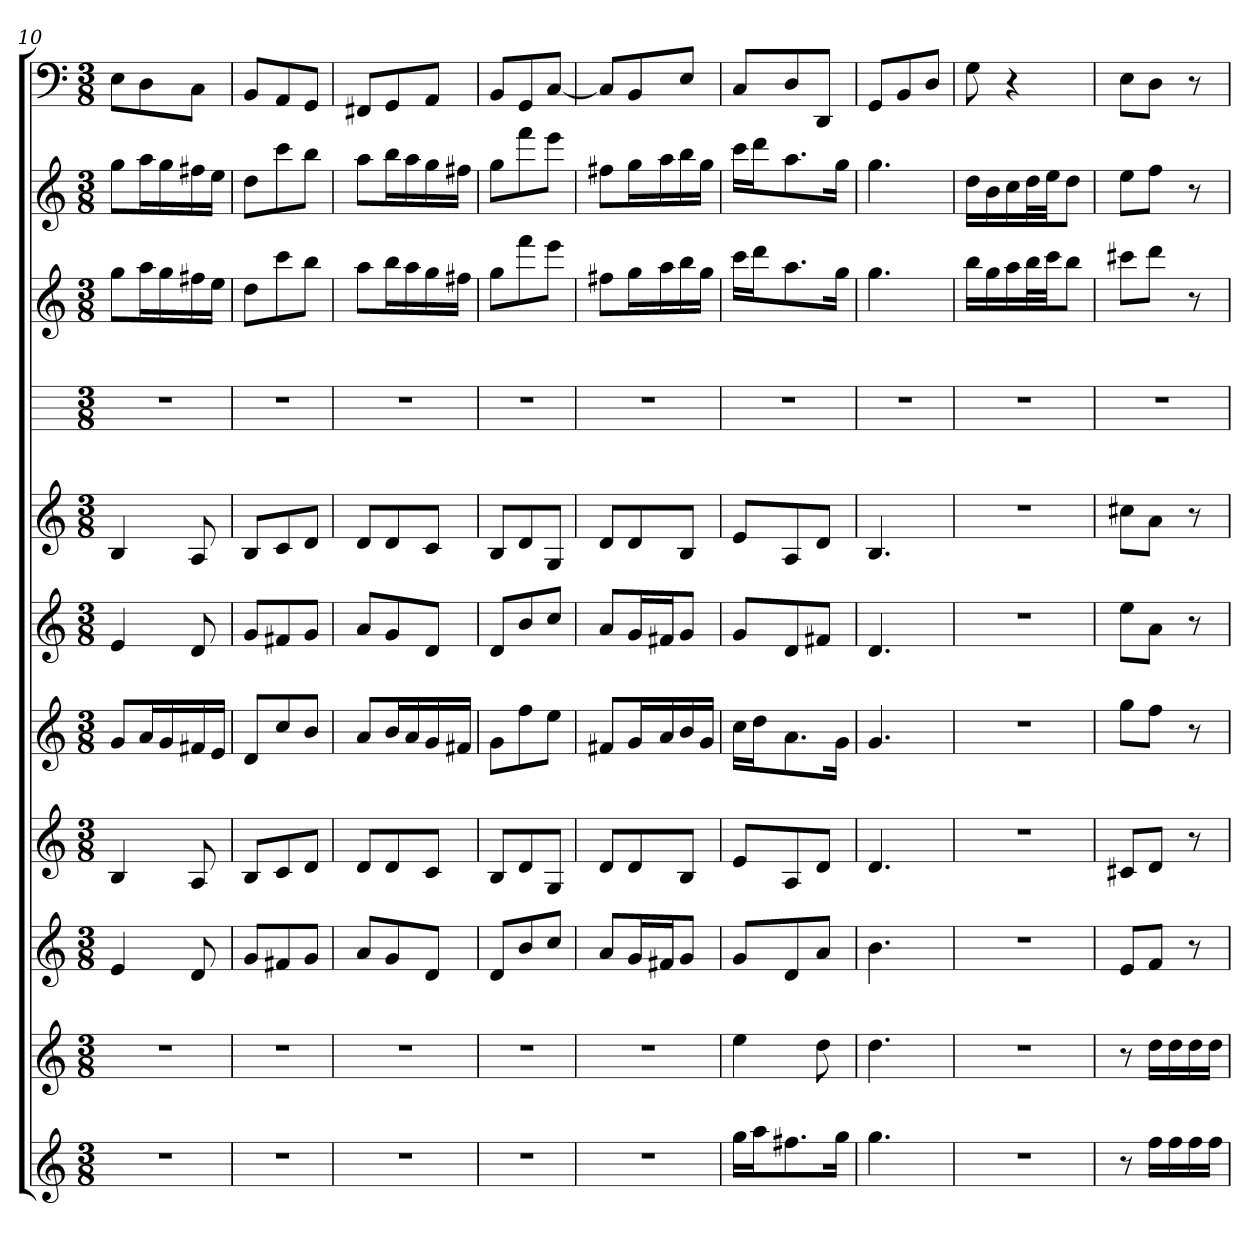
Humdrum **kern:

**kern	**kern	**kern	**kern	**kern	**kern	**kern	**kern	**kern	**kern	**kern
*part11	*part10	*part9	*part8	*part7	*part6	*part5	*part4	*part3	*part2	*part1
*staff11	*staff10	*staff9	*staff8	*staff7	*staff6	*staff5	*staff4	*staff3	*staff2	*staff1
*k[]	*k[]	*k[]	*k[]	*k[]	*k[]	*k[]	*k[]	*k[]	*k[]	*k[]
*C:	*C:	*C:	*C:	*C:	*C:	*C:	*C:	*C:	*C:	*C:
*M3/8	*M3/8	*M3/8	*M3/8	*M3/8	*M3/8	*M3/8	*M3/8	*M3/8	*M3/8	*M3/8
=10	=10	=10	=10	=10	=10	=10	=10	=10	=10	=10
4.r	4.r	4e	4B	8gL	4e	4B	4.r	8ggL	8ggL	8EL
.	.	.	.	16aL	.	.	.	16aaL	16aaL	8D
.	.	.	.	16g	.	.	.	16gg	16gg	.
.	.	8d	8A	16f#X	8d	8A	.	16ff#X	16ff#X	8CJ
.	.	.	.	16eJJ	.	.	.	16eeJJ	16eeJJ	.
=11	=11	=11	=11	=11	=11	=11	=11	=11	=11	=11
4.r	4.r	8gL	8BL	8dL	8gL	8BL	4.r	8ddL	8ddL	8BBL
.	.	8f#X	8c	8cc	8f#X	8c	.	8ccc	8ccc	8AA
.	.	8gJ	8dJ	8bJ	8gJ	8dJ	.	8bbJ	8bbJ	8GGJ
=12	=12	=12	=12	=12	=12	=12	=12	=12	=12	=12
4.r	4.r	8aL	8dL	8aL	8aL	8dL	4.r	8aaL	8aaL	8FF#XL
.	.	8g	8d	16bL	8g	8d	.	16bbL	16bbL	8GG
.	.	.	.	16a	.	.	.	16aa	16aa	.
.	.	8dJ	8cJ	16g	8dJ	8cJ	.	16gg	16gg	8AAJ
.	.	.	.	16f#XJJ	.	.	.	16ff#XJJ	16ff#XJJ	.
=13	=13	=13	=13	=13	=13	=13	=13	=13	=13	=13
4.r	4.r	8dL	8BL	8gL	8dL	8BL	4.r	8ggL	8ggL	8BBL
.	.	8b	8d	8ff	8b	8d	.	8fff	8fff	8GG
.	.	8ccJ	8GJ	8eeJ	8ccJ	8GJ	.	8eeeJ	8eeeJ	[8CJ
=14	=14	=14	=14	=14	=14	=14	=14	=14	=14	=14
4.r	4.r	8aL	8dL	8f#XL	8aL	8dL	4.r	8ff#XL	8ff#XL	8CL]
.	.	16gL	8d	16gL	16gL	8d	.	16ggL	16ggL	8BB
.	.	16f#XJ	.	16a	16f#XJ	.	.	16aa	16aa	.
.	.	8gJ	8BJ	16b	8gJ	8BJ	.	16bb	16bb	8EJ
.	.	.	.	16gJJ	.	.	.	16ggJJ	16ggJJ	.
=15	=15	=15	=15	=15	=15	=15	=15	=15	=15	=15
16ggLL	4ee	8gL	8eL	16ccLL	8gL	8eL	4.r	16cccLL	16cccLL	8CL
16aaJ	.	.	.	16ddJ	.	.	.	16dddJ	16dddJ	.
8.ff#X	.	8d	8A	8.a	8d	8A	.	8.aa	8.aa	8D
.	8dd	8aJ	8dJ	.	8f#XJ	8dJ	.	.	.	8DDJ
16ggJk	.	.	.	16gJk	.	.	.	16ggJk	16ggJk	.
=16	=16	=16	=16	=16	=16	=16	=16	=16	=16	=16
4.gg	4.dd	4.b	4.d	4.g	4.d	4.B	4.r	4.gg	4.gg	8GGL
.	.	.	.	.	.	.	.	.	.	8BB
.	.	.	.	.	.	.	.	.	.	8DJ
=17	=17	=17	=17	=17	=17	=17	=17	=17	=17	=17
4.r	4.r	4.r	4.r	4.r	4.r	4.r	4.r	16bbLL	16ddLL	8G
.	.	.	.	.	.	.	.	16gg	16b	.
.	.	.	.	.	.	.	.	16aa	16cc	4r
.	.	.	.	.	.	.	.	32bbL	32ddL	.
.	.	.	.	.	.	.	.	32cccJJ	32eeJJ	.
.	.	.	.	.	.	.	.	8bbJ	8ddJ	.
=18	=18	=18	=18	=18	=18	=18	=18	=18	=18	=18
8r	8r	8eL	8c#XL	8ggL	8eeL	8cc#XL	4.r	8ccc#XL	8eeL	8EL
16ffLL	16ddLL	8fJ	8dJ	8ffJ	8aJ	8aJ	.	8dddJ	8ffJ	8DJ
16ff	16dd	.	.	.	.	.	.	.	.	.
16ff	16dd	8r	8r	8r	8r	8r	.	8r	8r	8r
16ffJJ	16ddJJ	.	.	.	.	.	.	.	.	.
=	=	=	=	=	=	=	=	=	=	=
*-	*-	*-	*-	*-	*-	*-	*-	*-	*-	*-
